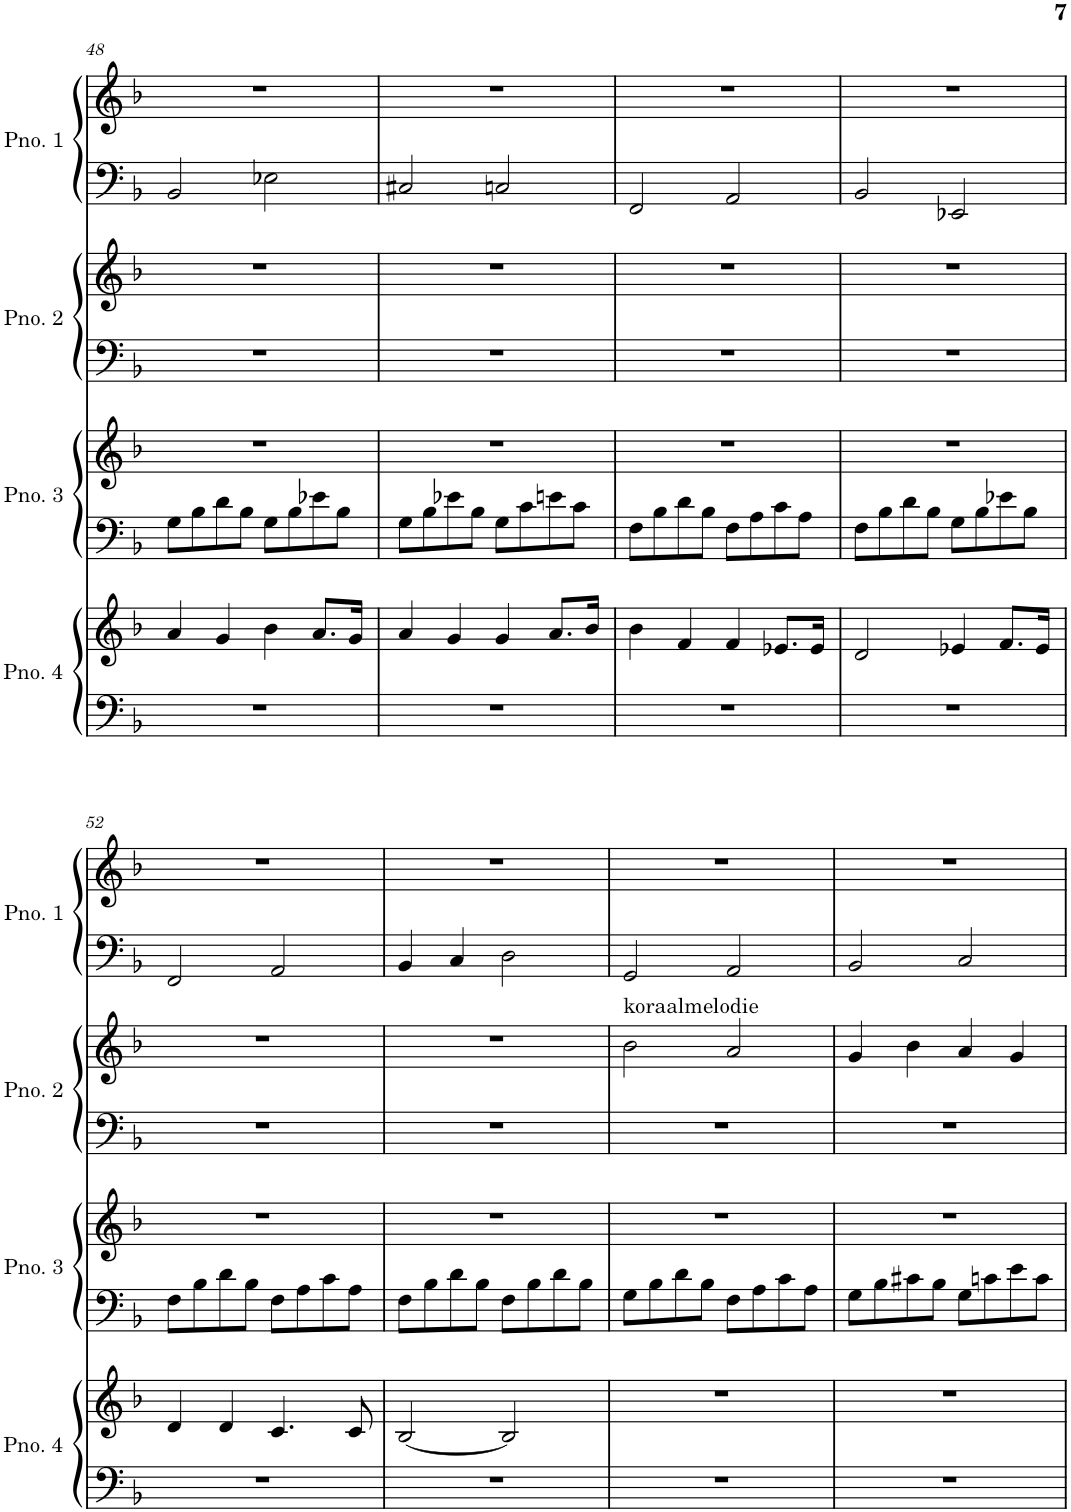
**kern	**kern	**kern	**kern	**kern	**kern	**kern	**kern
*part4	*part4	*part3	*part3	*part2	*part2	*part1	*part1
*staff8	*staff7	*staff6	*staff5	*staff4	*staff3	*staff2	*staff1
*I"Piano 4	*	*I"Piano 3	*	*I"Piano 2	*	*I"Piano 1	*
*I'Pno. 4	*	*I'Pno. 3	*	*I'Pno. 2	*	*I'Pno. 1	*
!!LO:PB:g=z
*clefF4	*clefG2	*clefF4	*clefG2	*clefF4	*clefG2	*clefF4	*clefG2
*k[b-]	*k[b-]	*k[b-]	*k[b-]	*k[b-]	*k[b-]	*k[b-]	*k[b-]
*M4/4	*M4/4	*M4/4	*M4/4	*M4/4	*M4/4	*M4/4	*M4/4
=48	=48	=48	=48	=48	=48	=48	=48
1r	4a/	8G\L	1r	1r	1r	2BB-/	1r
.	.	8B-\	.	.	.	.	.
.	4g/	8d\	.	.	.	.	.
.	.	8B-\J	.	.	.	.	.
.	4b-\	8G\L	.	.	.	2E-X\	.
.	.	8B-\	.	.	.	.	.
.	8.a/L	8e-X\	.	.	.	.	.
.	.	8B-\J	.	.	.	.	.
.	16g/Jk	.	.	.	.	.	.
=49	=49	=49	=49	=49	=49	=49	=49
1r	4a/	8G\L	1r	1r	1r	2C#X/	1r
.	.	8B-\	.	.	.	.	.
.	4g/	8e-X\	.	.	.	.	.
.	.	8B-\J	.	.	.	.	.
.	4g/	8G\L	.	.	.	2Cn/	.
.	.	8c\	.	.	.	.	.
.	8.a/L	8en\	.	.	.	.	.
.	.	8c\J	.	.	.	.	.
.	16b-/Jk	.	.	.	.	.	.
=50	=50	=50	=50	=50	=50	=50	=50
1r	4b-\	8F\L	1r	1r	1r	2FF/	1r
.	.	8B-\	.	.	.	.	.
.	4f/	8d\	.	.	.	.	.
.	.	8B-\J	.	.	.	.	.
.	4f/	8F\L	.	.	.	2AA/	.
.	.	8A\	.	.	.	.	.
.	8.e-X/L	8c\	.	.	.	.	.
.	.	8A\J	.	.	.	.	.
.	16e-/Jk	.	.	.	.	.	.
=51	=51	=51	=51	=51	=51	=51	=51
1r	2d/	8F\L	1r	1r	1r	2BB-/	1r
.	.	8B-\	.	.	.	.	.
.	.	8d\	.	.	.	.	.
.	.	8B-\J	.	.	.	.	.
.	4e-X/	8G\L	.	.	.	2EE-X/	.
.	.	8B-\	.	.	.	.	.
.	8.f/L	8e-X\	.	.	.	.	.
.	.	8B-\J	.	.	.	.	.
.	16e-/Jk	.	.	.	.	.	.
!!LO:LB:g=z
=52	=52	=52	=52	=52	=52	=52	=52
1r	4d/	8F\L	1r	1r	1r	2FF/	1r
.	.	8B-\	.	.	.	.	.
.	4d/	8d\	.	.	.	.	.
.	.	8B-\J	.	.	.	.	.
.	4.c/	8F\L	.	.	.	2AA/	.
.	.	8A\	.	.	.	.	.
.	.	8c\	.	.	.	.	.
.	8c/	8A\J	.	.	.	.	.
=53	=53	=53	=53	=53	=53	=53	=53
1r	[2B-/	8F\L	1r	1r	1r	4BB-/	1r
.	.	8B-\	.	.	.	.	.
.	.	8d\	.	.	.	4C/	.
.	.	8B-\J	.	.	.	.	.
.	2B-/]	8F\L	.	.	.	2D\	.
.	.	8B-\	.	.	.	.	.
.	.	8d\	.	.	.	.	.
.	.	8B-\J	.	.	.	.	.
=54	=54	=54	=54	=54	=54	=54	=54
!	!	!	!	!	!LO:TX:a:t=koraalmelodie	!	!
1r	1r	8G\L	1r	1r	2b-\	2GG/	1r
.	.	8B-\	.	.	.	.	.
.	.	8d\	.	.	.	.	.
.	.	8B-\J	.	.	.	.	.
.	.	8F\L	.	.	2a/	2AA/	.
.	.	8A\	.	.	.	.	.
.	.	8c\	.	.	.	.	.
.	.	8A\J	.	.	.	.	.
=55	=55	=55	=55	=55	=55	=55	=55
1r	1r	8G\L	1r	1r	4g/	2BB-/	1r
.	.	8B-\	.	.	.	.	.
.	.	8c#X\	.	.	4b-\	.	.
.	.	8B-\J	.	.	.	.	.
.	.	8G\L	.	.	4a/	2C/	.
.	.	8cn\	.	.	.	.	.
.	.	8e\	.	.	4g/	.	.
.	.	8c\J	.	.	.	.	.
=	=	=	=	=	=	=	=
*-	*-	*-	*-	*-	*-	*-	*-
